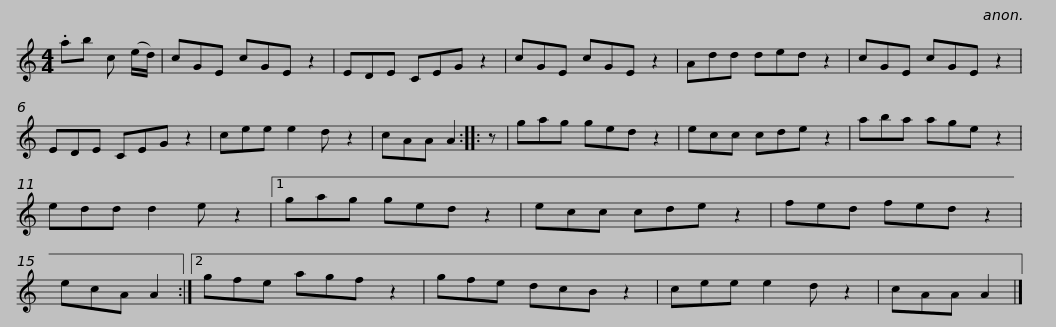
X:1
L:1/8
M:4/4
I:linebreak $
K:C
V:1 treble
V:1
 .ab c (e/d/) | cGE cGE z2 | EDE CEG z2 | cGE cGE z2 | Add ded z2 | %5
 cGE cGE z2 |$ EDE CEG z2 | cee e2 d z2 | cAA A2 :: z | %10
 gag ged z2 | ecc cde z2 | aba age z2 |$ edd d2 e z2 |1 gag ged z2 | %15
 ecc cde z2 | fed fed z2 | ecA A2 :|2 gfe agf z2 | gfe dcB z2 |$ %20
 cee e2 d z2 | cAA A2 |] %22
